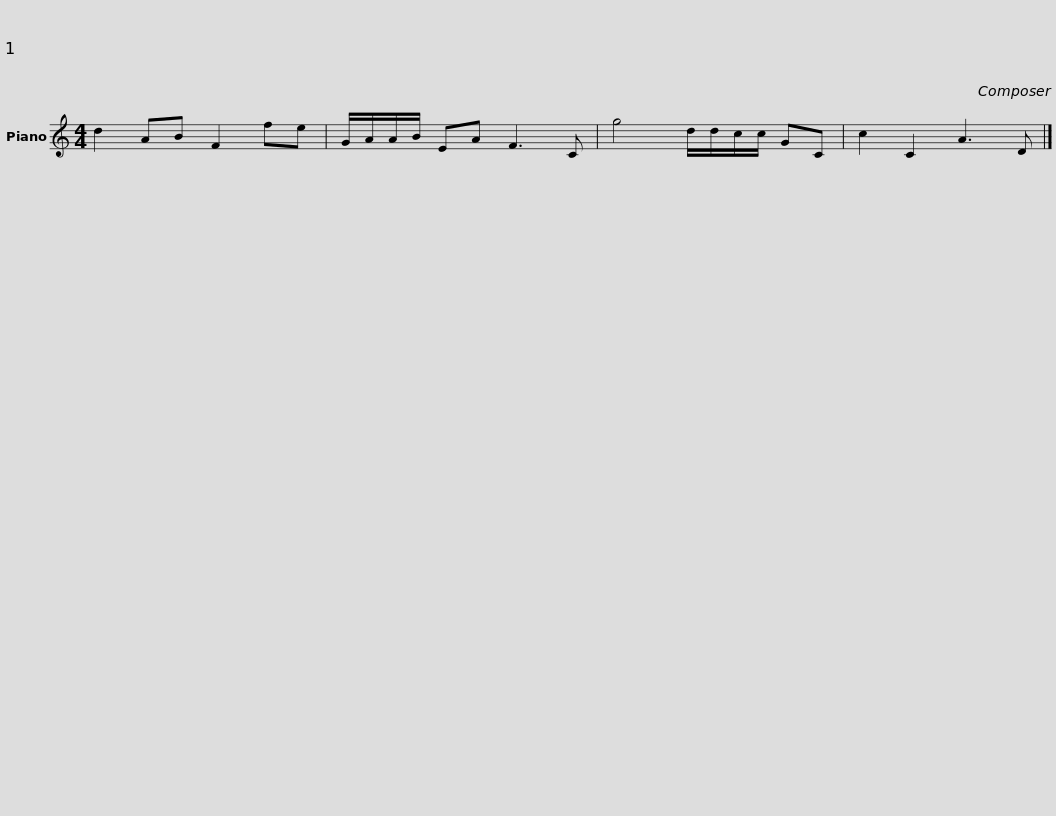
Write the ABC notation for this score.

X:1
L:1/8
M:4/4
I:linebreak $
K:C
V:1 treble
V:1
 d2 AB F2 fe | G/A/A/B/ EA F3 C | g4 d/d/c/c/ GC | c2 C2 A3 D |] %4
